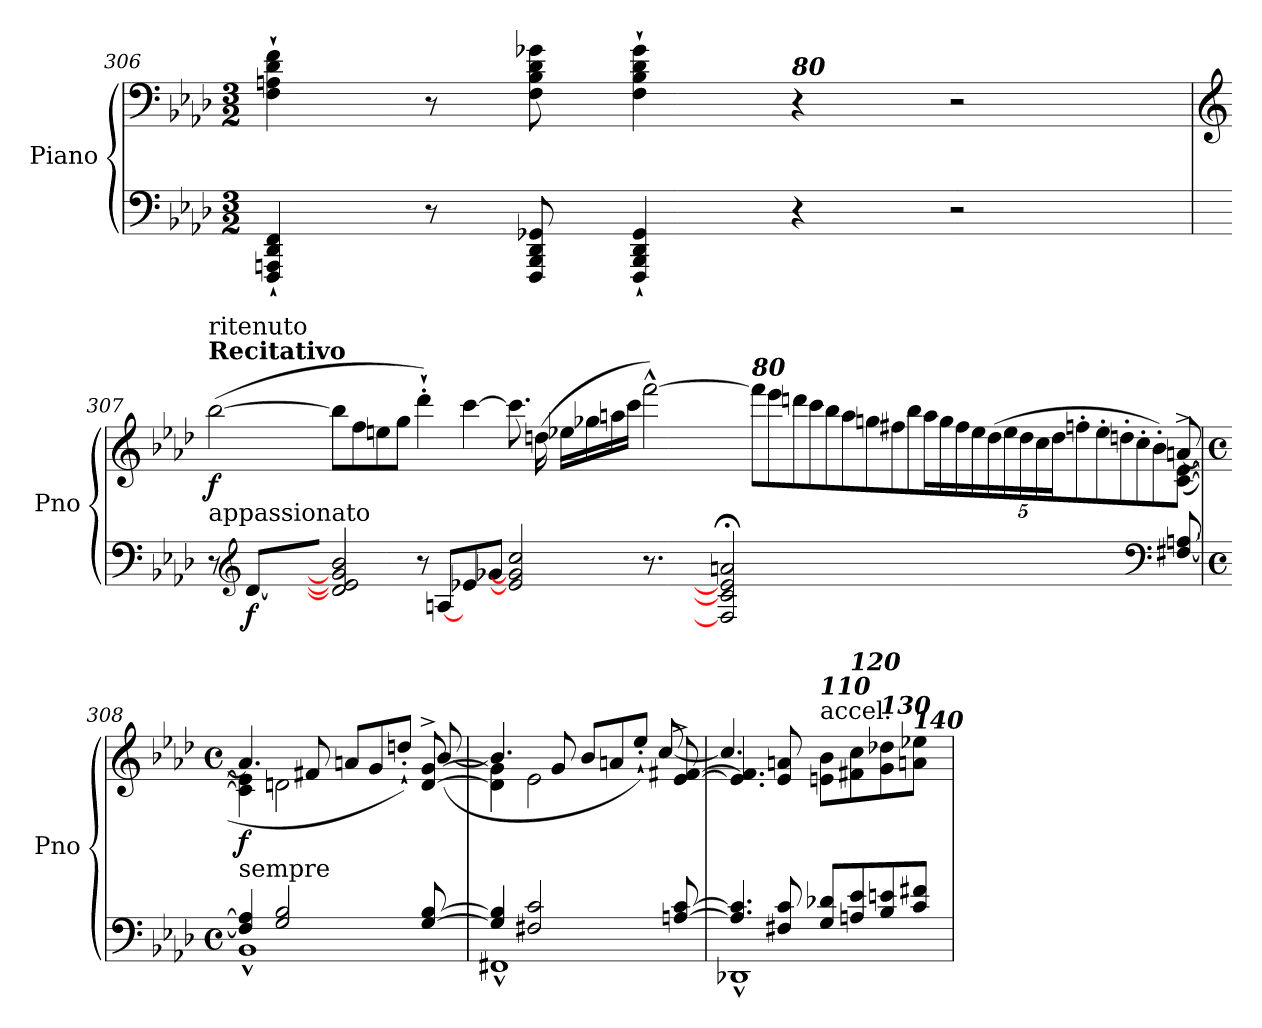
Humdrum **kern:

**kern	**kern	**dynam
*part1	*part1	*part1
*staff2	*staff1	*staff1/2
*I"Piano	*	*
*I'Pno	*	*
!!LO:LB:g=z
*clefF4	*clefF4	*
*k[b-e-a-d-]	*k[b-e-a-d-]	*
*M3/2	*M3/2	*
=306	=306	=306
4FFF/` 4AAAn/` 4DD-/` 4FF/`	4F\` 4An\` 4d-\` 4f\`	.
8r	8r	.
8FFF/ 8BBB-/ 8DD-/ 8GG-X/	8F\ 8B-\ 8d-\ 8g-X\	.
4FFF/` 4BBB-/` 4DD-/` 4GG-/`	4F\` 4B-\` 4d-\` 4g-\`	.
!	!LO:TX:a:Bi:t=80	!
4r	4r	.
2r	2r	.
!!LO:LB:g=z
=307	=307	=307
*	*clefG2	*
*	*^	*
!	!LO:TX:a:B:t=Recitativo	!	!
!	!LO:TX:a:t=ritenuto	!	!
!	!LO:TX:b:t=appassionato	!	!
!	!	!	!LO:DY:b
8r	(>[2bb-\	4ryy	f
*clefG2	*	*	*
!	!	!	!LO:DY:b=2
[8d-/L	.	.	f
*	*v	*v	*
8d-/yy_ [8en/yy	.	.
8d-/yy_ 8e/yy_ [8gn/yyJ	.	.
2d-/] 2e/] 2g/] 2b-/	8bb-\L]	.
.	8ff\	.
.	8een\	.
.	8gg\J	.
8r	4ddd-'`\)	.
[8An/L	.	.
8A/yy] [8e-X/	[4ccc\	.
8e-/yy_ [8g-X/J	.	.
2e-/] 2g-/] 2cc/	8.ccc\]	.
.	(>16ddn\	.
.	16ee-X\LL	.
.	16gg-X\	.
.	16aan\	.
.	16ccc\JJ	.
8.r	[2fff:^^\)	.
*Xtuplet	*	*
[48F#X:yy	.	.
48F#yy_ [48cyy	.	.
48F#yy_ 48cyy_ [48e-yy	.	.
2F#/];< 2c/];< 2e-/];< 2an/;<	.	.
*	*Xtuplet	*
!	!LO:TX:a:Bi:t=80	!
.	12fff\L]	.
.	12eee-\	.
.	12dddn\	.
1.ryy	12ccc\	.
.	12bb-\	.
.	12aa\	.
.	12ggn\	.
.	12ff#X\	.
.	12bb-\	.
.	16aa\L	.
.	16gg\	.
.	16ff#\	.
.	16ee-\	.
*	*tuplet	*
*	*Xbrackettup	*
.	(>20dd\	.
.	20ee-\	.
.	20dd\	.
.	20cc\	.
.	20dd\J	.
.	8ffn'\	.
.	8ee-'\	.
*	*Xtuplet	*
.	12ddn'\	.
.	12cc'\	.
.	12b-'\)	.
*clefF4	*	*
*	*^	*
[8F#X/ [8An/	[8c\^ [8e-\^J	([8an/	.
!!LO:LB:g=z	!!
=308	=308	=308	=308
*M4/4	*M4/4	*	*
*met(c)	*met(c)	*	*
*^	*	*	*
!	!	!LO:TX:b:t=sempre	!	!
!	!	!	!	!LO:DY:b
4F#/] 4A/]	1BB-^^	4c\] 4e-\]	4.a/]	f
2G/ 2B-/	.	2dn\	.	.
.	.	.	8f#X/	.
.	.	.	8an/L	.
.	.	.	8g/	.
8ryy	.	8rcyy	8ddn'`/J)	.
[8G/ [8B-/	.	[8d/^ [8g/^	([8b-/	.
=309	=309	=309	=309	=309
4G/] 4B-/]	1FF#X^^	4d\] 4g\]	4.b-/]	.
2F#X/ 2c/	.	2e-\	.	.
.	.	.	8g/	.
.	.	.	8b-/L	.
.	.	.	8an/	.
8ryy	.	8ryy	8ee-'`/J)	.
[8An/ [8c/	.	[8e-/^ [8f#X/^	[8cc/	.
=310	=310	=310	=310	=310
4.A/] 4.c/]	1DD-X^^	4.e-/] 4.f#/]	4.cc/]	.
8F#X/ 8c/	.	8e-/ 8an/	2ryy	.
!	!	!LO:TX:a:t=accel.	!	!
!	!	!LO:TX:a:Bi:t=110	!	!
8G/ 8d-X/L	.	8en\ 8b-\L	.	.
!	!	!LO:TX:a:Bi:t=120	!	!
8An/ 8e-/	.	8f#X\ 8cc\	.	.
!	!	!LO:TX:a:Bi:t=130	!	!
8B-/ 8en/	.	8g\ 8dd-X\	.	.
!	!	!LO:TX:a:Bi:t=140	!	!
8c/ 8f#X/J	.	8an\ 8ee-X\J	8ryy	.
*v	*v	*	*	*
*	*v	*v	*
=	=	=
*-	*-	*-
